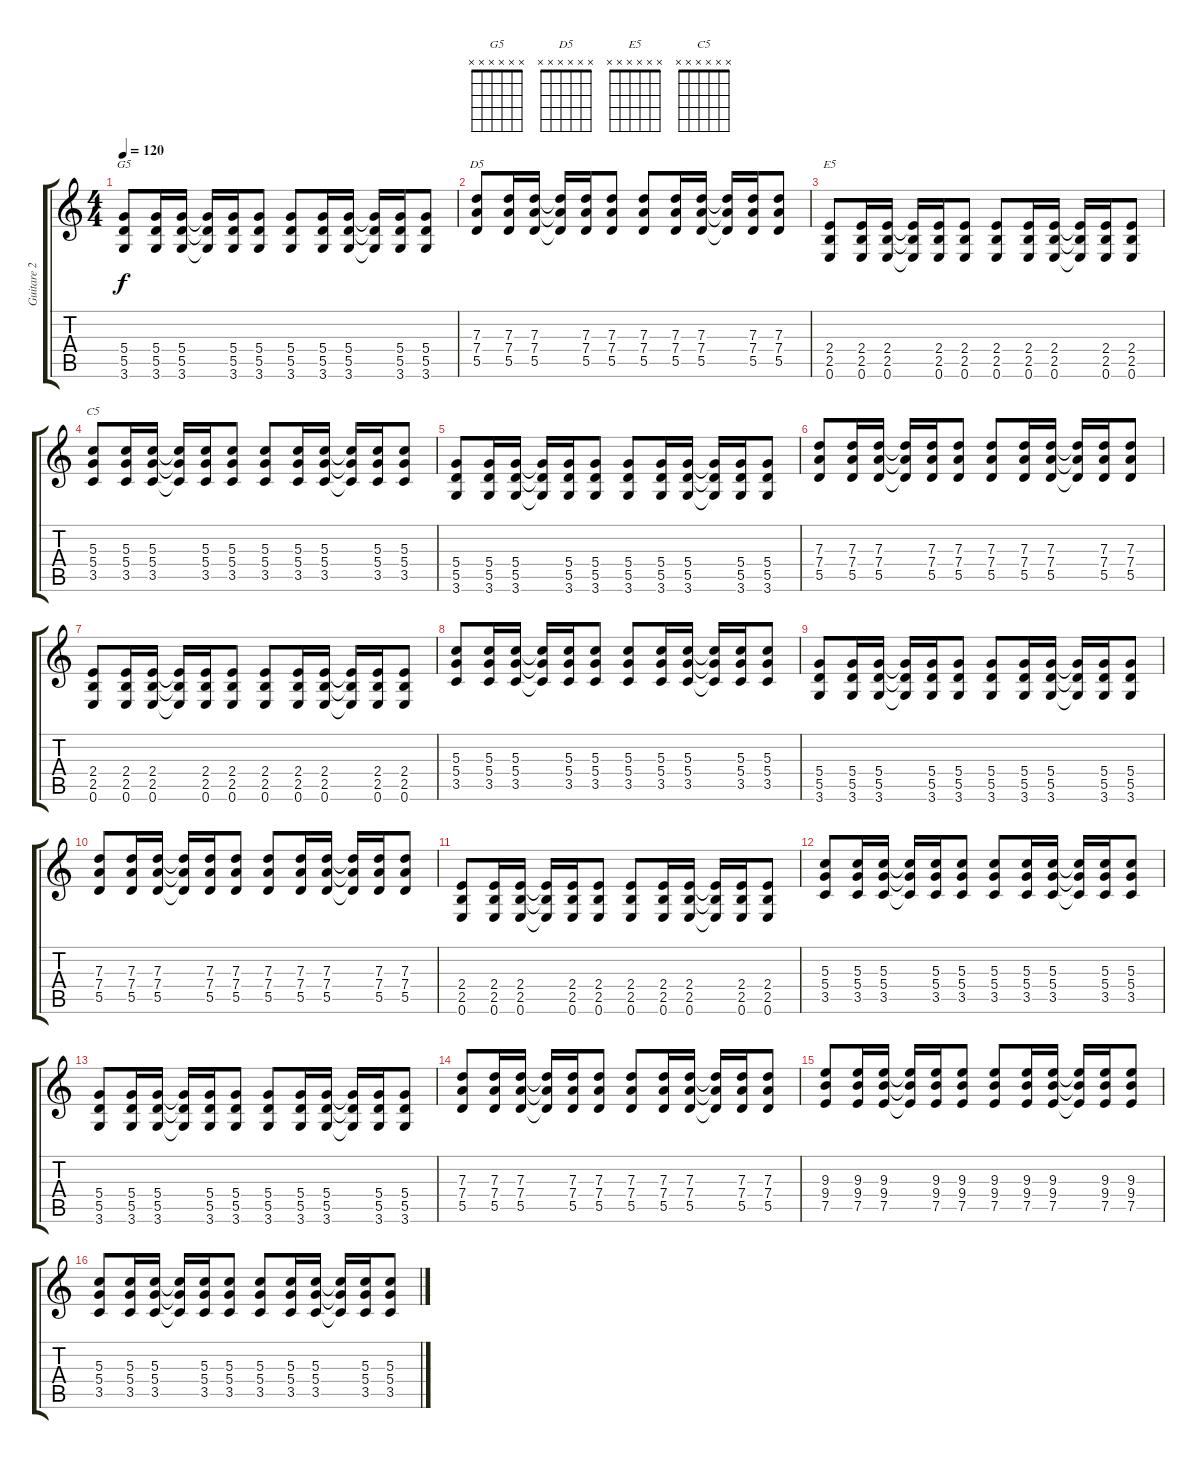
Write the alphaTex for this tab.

\track ("Guitare 2" "Guitare 2") {instrument overdrivenguitar}
\staff {score tabs}
\tuning (E4 B3 G3 D3 A2 E2) {hide}
\chord ("G5" x x x x x x) {firstfret 0}
\chord ("D5" x x x x x x) {firstfret 0}
\chord ("E5" x x x x x x) {firstfret 0}
\chord ("C5" x x x x x x) {firstfret 0}
\ts (4 4)
\tempo 120
\clef g2
\ks c
(5.4 5.5 3.6).8{ch "G5" dy f} (5.4 5.5 3.6).16 (5.4 5.5 3.6).16 (5.4{t} 5.5{t} 3.6{t}).16 (5.4 5.5 3.6).16 (5.4 5.5 3.6).8 (5.4 5.5 3.6).8 (5.4 5.5 3.6).16 (5.4 5.5 3.6).16 (5.4{t} 5.5{t} 3.6{t}).16 (5.4 5.5 3.6).16 (5.4 5.5 3.6).8 |
(7.3 7.4 5.5).8{ch "D5"} (7.3 7.4 5.5).16 (7.3 7.4 5.5).16 (7.3{t} 7.4{t} 5.5{t}).16 (7.3 7.4 5.5).16 (7.3 7.4 5.5).8 (7.3 7.4 5.5).8 (7.3 7.4 5.5).16 (7.3 7.4 5.5).16 (7.3{t} 7.4{t} 5.5{t}).16 (7.3 7.4 5.5).16 (7.3 7.4 5.5).8 |
(2.4 2.5 0.6).8{ch "E5"} (2.4 2.5 0.6).16 (2.4 2.5 0.6).16 (2.4{t} 2.5{t} 0.6{t}).16 (2.4 2.5 0.6).16 (2.4 2.5 0.6).8 (2.4 2.5 0.6).8 (2.4 2.5 0.6).16 (2.4 2.5 0.6).16 (2.4{t} 2.5{t} 0.6{t}).16 (2.4 2.5 0.6).16 (2.4 2.5 0.6).8 |
(5.3 5.4 3.5).8{ch "C5"} (5.3 5.4 3.5).16 (5.3 5.4 3.5).16 (5.3{t} 5.4{t} 3.5{t}).16 (5.3 5.4 3.5).16 (5.3 5.4 3.5).8 (5.3 5.4 3.5).8 (5.3 5.4 3.5).16 (5.3 5.4 3.5).16 (5.3{t} 5.4{t} 3.5{t}).16 (5.3 5.4 3.5).16 (5.3 5.4 3.5).8 |
(5.4 5.5 3.6).8 (5.4 5.5 3.6).16 (5.4 5.5 3.6).16 (5.4{t} 5.5{t} 3.6{t}).16 (5.4 5.5 3.6).16 (5.4 5.5 3.6).8 (5.4 5.5 3.6).8 (5.4 5.5 3.6).16 (5.4 5.5 3.6).16 (5.4{t} 5.5{t} 3.6{t}).16 (5.4 5.5 3.6).16 (5.4 5.5 3.6).8 |
(7.3 7.4 5.5).8 (7.3 7.4 5.5).16 (7.3 7.4 5.5).16 (7.3{t} 7.4{t} 5.5{t}).16 (7.3 7.4 5.5).16 (7.3 7.4 5.5).8 (7.3 7.4 5.5).8 (7.3 7.4 5.5).16 (7.3 7.4 5.5).16 (7.3{t} 7.4{t} 5.5{t}).16 (7.3 7.4 5.5).16 (7.3 7.4 5.5).8 |
(2.4 2.5 0.6).8 (2.4 2.5 0.6).16 (2.4 2.5 0.6).16 (2.4{t} 2.5{t} 0.6{t}).16 (2.4 2.5 0.6).16 (2.4 2.5 0.6).8 (2.4 2.5 0.6).8 (2.4 2.5 0.6).16 (2.4 2.5 0.6).16 (2.4{t} 2.5{t} 0.6{t}).16 (2.4 2.5 0.6).16 (2.4 2.5 0.6).8 |
(5.3 5.4 3.5).8 (5.3 5.4 3.5).16 (5.3 5.4 3.5).16 (5.3{t} 5.4{t} 3.5{t}).16 (5.3 5.4 3.5).16 (5.3 5.4 3.5).8 (5.3 5.4 3.5).8 (5.3 5.4 3.5).16 (5.3 5.4 3.5).16 (5.3{t} 5.4{t} 3.5{t}).16 (5.3 5.4 3.5).16 (5.3 5.4 3.5).8 |
(5.4 5.5 3.6).8 (5.4 5.5 3.6).16 (5.4 5.5 3.6).16 (5.4{t} 5.5{t} 3.6{t}).16 (5.4 5.5 3.6).16 (5.4 5.5 3.6).8 (5.4 5.5 3.6).8 (5.4 5.5 3.6).16 (5.4 5.5 3.6).16 (5.4{t} 5.5{t} 3.6{t}).16 (5.4 5.5 3.6).16 (5.4 5.5 3.6).8 |
(7.3 7.4 5.5).8 (7.3 7.4 5.5).16 (7.3 7.4 5.5).16 (7.3{t} 7.4{t} 5.5{t}).16 (7.3 7.4 5.5).16 (7.3 7.4 5.5).8 (7.3 7.4 5.5).8 (7.3 7.4 5.5).16 (7.3 7.4 5.5).16 (7.3{t} 7.4{t} 5.5{t}).16 (7.3 7.4 5.5).16 (7.3 7.4 5.5).8 |
(2.4 2.5 0.6).8 (2.4 2.5 0.6).16 (2.4 2.5 0.6).16 (2.4{t} 2.5{t} 0.6{t}).16 (2.4 2.5 0.6).16 (2.4 2.5 0.6).8 (2.4 2.5 0.6).8 (2.4 2.5 0.6).16 (2.4 2.5 0.6).16 (2.4{t} 2.5{t} 0.6{t}).16 (2.4 2.5 0.6).16 (2.4 2.5 0.6).8 |
(5.3 5.4 3.5).8 (5.3 5.4 3.5).16 (5.3 5.4 3.5).16 (5.3{t} 5.4{t} 3.5{t}).16 (5.3 5.4 3.5).16 (5.3 5.4 3.5).8 (5.3 5.4 3.5).8 (5.3 5.4 3.5).16 (5.3 5.4 3.5).16 (5.3{t} 5.4{t} 3.5{t}).16 (5.3 5.4 3.5).16 (5.3 5.4 3.5).8 |
(5.4 5.5 3.6).8 (5.4 5.5 3.6).16 (5.4 5.5 3.6).16 (5.4{t} 5.5{t} 3.6{t}).16 (5.4 5.5 3.6).16 (5.4 5.5 3.6).8 (5.4 5.5 3.6).8 (5.4 5.5 3.6).16 (5.4 5.5 3.6).16 (5.4{t} 5.5{t} 3.6{t}).16 (5.4 5.5 3.6).16 (5.4 5.5 3.6).8 |
(7.3 7.4 5.5).8 (7.3 7.4 5.5).16 (7.3 7.4 5.5).16 (7.3{t} 7.4{t} 5.5{t}).16 (7.3 7.4 5.5).16 (7.3 7.4 5.5).8 (7.3 7.4 5.5).8 (7.3 7.4 5.5).16 (7.3 7.4 5.5).16 (7.3{t} 7.4{t} 5.5{t}).16 (7.3 7.4 5.5).16 (7.3 7.4 5.5).8 |
(9.3 9.4 7.5).8 (9.3 9.4 7.5).16 (9.3 9.4 7.5).16 (9.3{t} 9.4{t} 7.5{t}).16 (9.3 9.4 7.5).16 (9.3 9.4 7.5).8 (9.3 9.4 7.5).8 (9.3 9.4 7.5).16 (9.3 9.4 7.5).16 (9.3{t} 9.4{t} 7.5{t}).16 (9.3 9.4 7.5).16 (9.3 9.4 7.5).8 |
(5.3 5.4 3.5).8 (5.3 5.4 3.5).16 (5.3 5.4 3.5).16 (5.3{t} 5.4{t} 3.5{t}).16 (5.3 5.4 3.5).16 (5.3 5.4 3.5).8 (5.3 5.4 3.5).8 (5.3 5.4 3.5).16 (5.3 5.4 3.5).16 (5.3{t} 5.4{t} 3.5{t}).16 (5.3 5.4 3.5).16 (5.3 5.4 3.5).8
